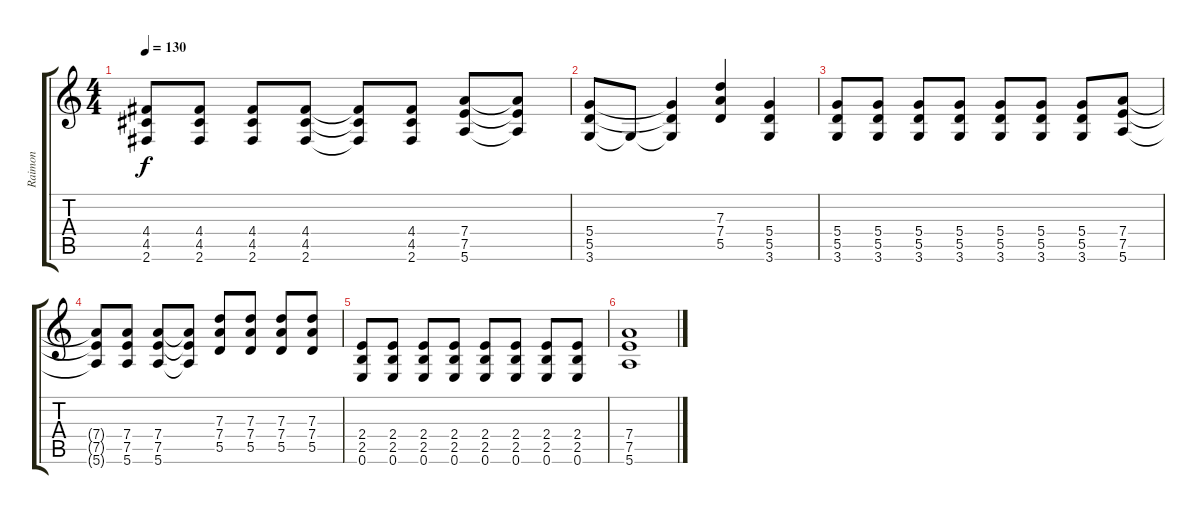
\track ("Raimon" "Raimon") {instrument distortionguitar}
\staff {score tabs}
\tuning (E4 B3 G3 D3 A2 E2) {hide}
\ts (4 4)
\tempo 130
\clef g2
\ks c
(4.4 4.5 2.6).8{dy f} (4.4 4.5 2.6).8 (4.4 4.5 2.6).8 (4.4 4.5 2.6).8 (4.4{t} 4.5{t} 2.6{t}).8 (4.4 4.5 2.6).8 (7.4 7.5 5.6).8 (7.4{t} 7.5{t} 5.6{t}).8 |
(5.4 5.5 3.6).8 3.6{t}.8 (5.4{t} 5.5{t} 3.6{t}).4 (7.3 7.4 5.5).4 (5.4 5.5 3.6).4 |
(5.4 5.5 3.6).8 (5.4 5.5 3.6).8 (5.4 5.5 3.6).8 (5.4 5.5 3.6).8 (5.4 5.5 3.6).8 (5.4 5.5 3.6).8 (5.4 5.5 3.6).8 (7.4 7.5 5.6).8 |
(7.4{t} 7.5{t} 5.6{t}).8 (7.4 7.5 5.6).8 (7.4 7.5 5.6).8 (7.4{t} 7.5{t} 5.6{t}).8 (7.3 7.4 5.5).8 (7.3 7.4 5.5).8 (7.3 7.4 5.5).8 (7.3 7.4 5.5).8 |
(2.4 2.5 0.6).8 (2.4 2.5 0.6).8 (2.4 2.5 0.6).8 (2.4 2.5 0.6).8 (2.4 2.5 0.6).8 (2.4 2.5 0.6).8 (2.4 2.5 0.6).8 (2.4 2.5 0.6).8 |
(7.4 7.5 5.6).1
